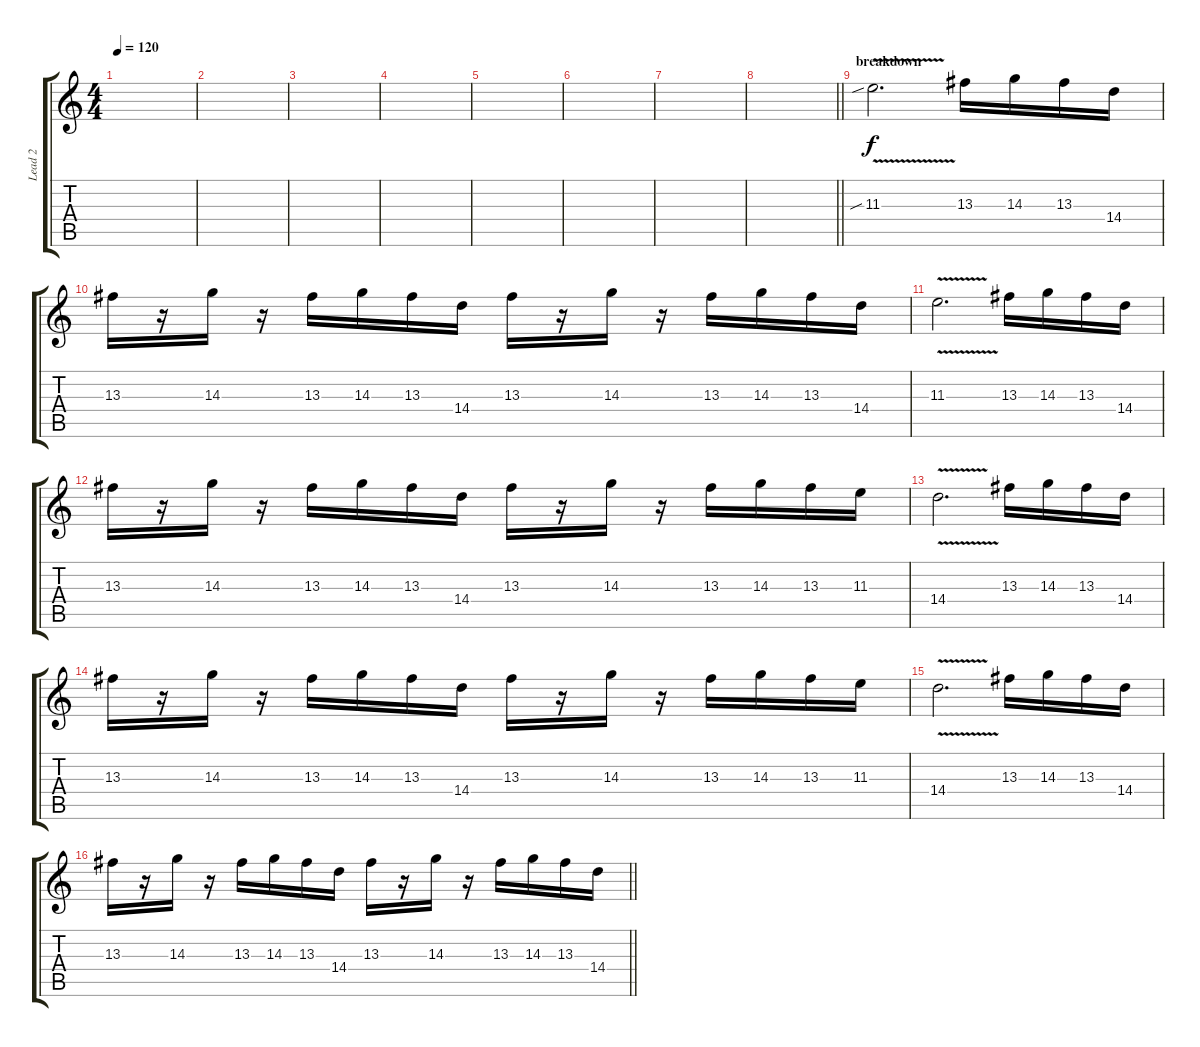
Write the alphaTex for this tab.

\track ("Lead 2" "Lead 2") {instrument distortionguitar}
\staff {score tabs}
\tuning (D4 A3 F3 C3 G2 C2) {hide}
\ts (4 4)
\tempo 120
\clef g2
\ks c
|
|
|
|
|
|
|
\barLineRight lightlight
|
\section ("" "breakdown")
11.3{v sib}.2{d} 13.3.16 14.3.16 13.3.16 14.4.16 |
13.3.16 r.16 14.3.16 r.16 13.3.16 14.3.16 13.3.16 14.4.16 13.3.16 r.16 14.3.16 r.16 13.3.16 14.3.16 13.3.16 14.4.16 |
11.3{v}.2{d} 13.3.16 14.3.16 13.3.16 14.4.16 |
13.3.16 r.16 14.3.16 r.16 13.3.16 14.3.16 13.3.16 14.4.16 13.3.16 r.16 14.3.16 r.16 13.3.16 14.3.16 13.3.16 11.3.16 |
14.4{v}.2{d} 13.3.16 14.3.16 13.3.16 14.4.16 |
13.3.16 r.16 14.3.16 r.16 13.3.16 14.3.16 13.3.16 14.4.16 13.3.16 r.16 14.3.16 r.16 13.3.16 14.3.16 13.3.16 11.3.16 |
14.4{v}.2{d} 13.3.16 14.3.16 13.3.16 14.4.16 |
\barLineRight lightlight
13.3.16 r.16 14.3.16 r.16 13.3.16 14.3.16 13.3.16 14.4.16 13.3.16 r.16 14.3.16 r.16 13.3.16 14.3.16 13.3.16 14.4.16
